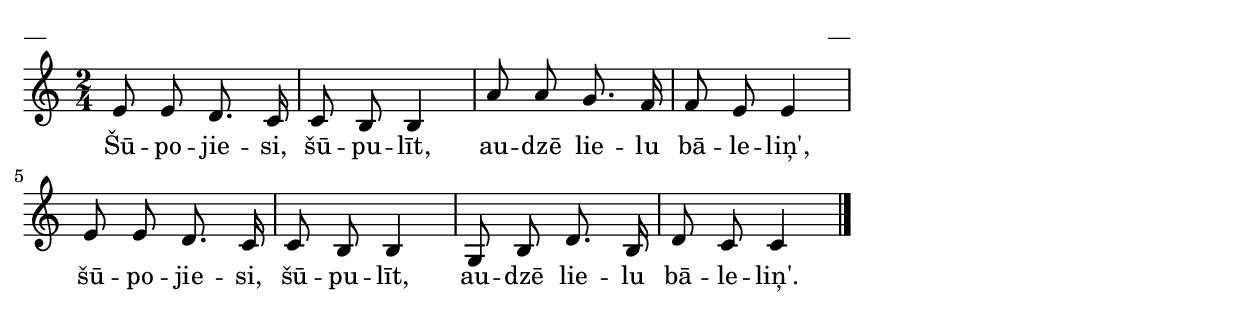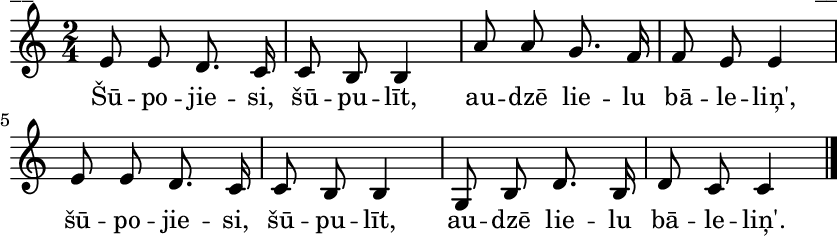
\version "2.13.18"
#(ly:set-option 'crop #t)

%\header {
%    title = "Šūpojiesi, šūpulīt, audzē lielu bāleliņ'",AA lapas, Šūpuļdziesmas
%}
\paper {
line-width = 14\cm
left-margin = 0.4\cm
between-system-padding = 0.1\cm
between-system-space = 0.1\cm
}
\layout {
indent = #0
ragged-last = ##f
}

voiceA = \relative c' {
\clef "treble"
\key c \major
\time 2/4
e8 e d8. c16 |
c8 b b4 |
a'8 a g8. f16 |
f8 e e4 |
e8 e d8. c16 |
c8 b b4 |
g8 b d8. b16 |
d8 c c4 |
\bar "|."
} 

lyricA = \lyricmode {
Šū -- po -- jie -- si, šū -- pu -- līt, au -- dzē lie -- lu bā -- le -- liņ',
šū -- po -- jie -- si, šū -- pu -- līt, au -- dzē lie -- lu bā -- le -- liņ'.
} 

fullScore = <<
\new Staff {
<<
\new Voice = "voiceA" { \oneVoice \autoBeamOff \voiceA }
\new Lyrics \lyricsto "voiceA" \lyricA
>>
}
>>

\score {
\fullScore
\header { piece = "__" opus = "__" }
}
\markup { \with-color #(x11-color 'white) \sans \smaller "__" }
\score {
\unfoldRepeats
\fullScore
\midi {
\context { \Staff \remove "Staff_performer" }
\context { \Voice \consists "Staff_performer" }
}
}


